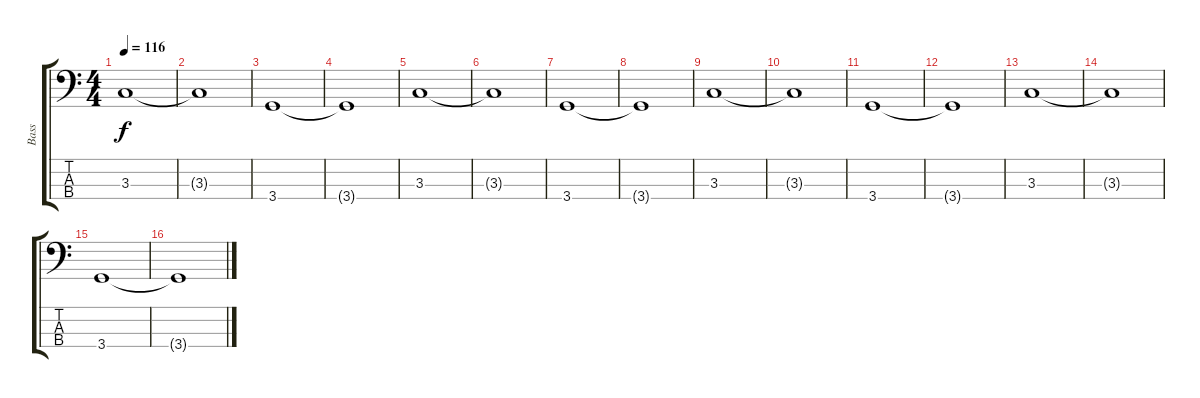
\track ("Bass" "Bass") {instrument electricbassfinger}
\staff {score tabs}
\tuning (G2 D2 A1 E1) {hide}
\ts (4 4)
\tempo 116
\clef f4
\ks c
3.3.1{dy f} |
3.3{t}.1 |
3.4.1 |
3.4{t}.1 |
3.3.1 |
3.3{t}.1 |
3.4.1 |
3.4{t}.1 |
3.3.1 |
3.3{t}.1 |
3.4.1 |
3.4{t}.1 |
3.3.1 |
3.3{t}.1 |
3.4.1 |
3.4{t}.1
